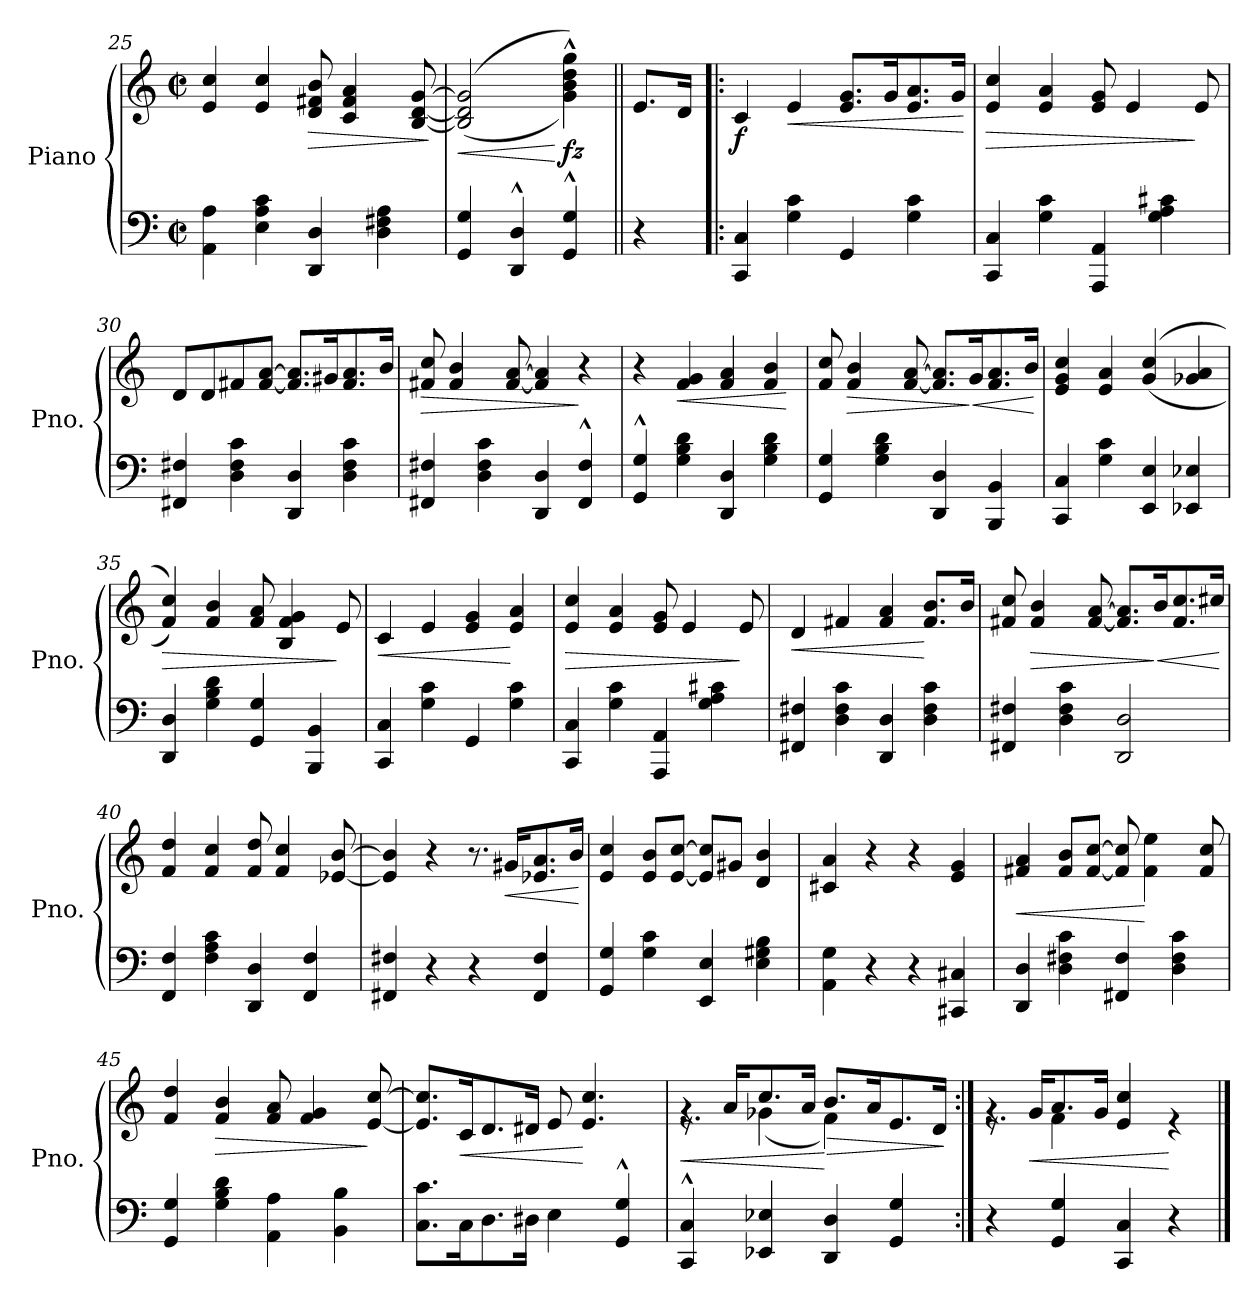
**kern	**kern	**dynam
*part1	*part1	*part1
*staff2	*staff1	*staff1/2
*I"Piano	*	*
*I'Pno.	*	*
*clefF4	*clefG2	*
*k[]	*k[]	*
*M2/2	*M2/2	*
*met(c|)	*met(c|)	*
=25	=25	=25
4AA\ 4A\	4e/ 4cc/	.
4E\ 4A\ 4c\	4e/ 4cc/	.
!	!	!LO:HP:b
4DD/ 4D/	8d/ 8f#X/ 8b/	>
.	4c/ 4f#/ 4a/	.
4D\ 4F#X\ 4A\	.	.
.	[8B/ [8d/ [8g/	.
.	.	]
=26	=26	=26
!	!	!LO:HP:b
4GG/ 4G/	(<(>2B/] 2d/] 2g/]	<
4DD/^^ 4D/^^	.	.
!	!	!LO:DY:n=1:b
4GG/^^ 4G/^^	4g\^^ 4b\^^ 4dd\^^ 4gg\^^))	[ fz
=27||	=27||	=27||
4r	8.e/L	.
.	16d/Jk	.
!!LO:PB:g=z
=28!|:	=28!|:	=28!|:
!	!	!LO:DY:b
4CC/ 4C/	4c/	f
!	!	!LO:HP:b
4G\ 4c\	4e/	<
4GG/	8.e/ 8.g/L	.
.	16g/K	.
4G\ 4c\	8.e/ 8.a/	.
.	16g/Jk	.
.	.	[
=29	=29	=29
!	!	!LO:HP:b
4CC/ 4C/	4e/ 4cc/	>
4G\ 4c\	4e/ 4a/	.
4AAA/ 4AA/	8e/ 8g/	.
.	4e/	.
4G\ 4A\ 4c#X\	.	.
.	8e/	]
=30	=30	=30
4FF#X/ 4F#X/	8d/L	.
.	8d/	.
4D\ 4F#\ 4c\	8f#X/	.
.	[8f#/ [8a/J	.
4DD/ 4D/	8.f#/] 8.a/]L	.
.	16g#X/K	.
4D\ 4F#\ 4c\	8.f#/ 8.a/	.
.	16b/Jk	.
=31	=31	=31
!	!	!LO:HP:b
4FF#X/ 4F#X/	8f#X/ 8cc/	>
.	4f#/ 4b/	.
4D\ 4F#\ 4c\	.	.
.	[8f#/ [8a/	.
4DD/ 4D/	4f#/] 4a/]	.
4FF#/^^ 4F#/^^	4r	]
=32	=32	=32
4GG/^^ 4G/^^	4r	.
!	!	!LO:HP:b
4G\ 4B\ 4d\	4f/ 4g/	<
4DD/ 4D/	4f/ 4a/	.
4G\ 4B\ 4d\	4f/ 4b/	.
.	.	[
!!LO:LB:g=z
=33	=33	=33
4GG/ 4G/	8f/ 8cc/	.
!	!	!LO:HP:b
.	4f/ 4b/	>
4G\ 4B\ 4d\	.	.
.	[8f/ [8a/	.
4DD/ 4D/	8.f/] 8.a/]L	.
!	!	!LO:HP:n=1:b
.	16g/K	] <
4BBB/ 4BB/	8.f/ 8.a/	.
.	16b/Jk	.
.	.	[
=34	=34	=34
4CC/ 4C/	4e/ 4g/ 4cc/	.
4G\ 4c\	4e/ 4a/	.
4EE/ 4E/	(>(<4g/ 4cc/	.
4EE-X/ 4E-X/	4g-X/ 4a/	.
=35	=35	=35
!	!	!LO:HP:b
4DD/ 4D/	4f/ 4cc/))	>
4G\ 4B\ 4d\	4f/ 4b/	.
4GG/ 4G/	8f/ 8a/	.
.	4B/ 4f/ 4g/	.
4BBB/ 4BB/	.	.
.	8e/	]
=36	=36	=36
!	!	!LO:HP:b
4CC/ 4C/	4c/	<
4G\ 4c\	4e/	.
4GG/	4e/ 4g/	.
4G\ 4c\	4e/ 4a/	[
=37	=37	=37
!	!	!LO:HP:b
4CC/ 4C/	4e/ 4cc/	>
4G\ 4c\	4e/ 4a/	.
4AAA/ 4AA/	8e/ 8g/	.
.	4e/	.
4G\ 4A\ 4c#X\	.	.
.	8e/	]
=38	=38	=38
!	!	!LO:HP:b
4FF#X/ 4F#X/	4d/	<
4D\ 4F#\ 4c\	4f#X/	.
4DD/ 4D/	4f#/ 4a/	.
4D\ 4F#\ 4c\	8.f#/ 8.b/L	[
.	16b/Jk	.
!!LO:LB:g=z
=39	=39	=39
4FF#X/ 4F#X/	8f#X/ 8cc/	.
!	!	!LO:HP:b
.	4f#/ 4b/	>
4D\ 4F#\ 4c\	.	.
.	[8f#/ [8a/	.
2DD/ 2D/	8.f#/] 8.a/]L	.
!	!	!LO:HP:n=1:b
.	16b/K	] <
.	8.f#/ 8.cc/	.
.	16cc#X/Jk	.
.	.	[
=40	=40	=40
4FF/ 4F/	4f/ 4dd/	.
4F\ 4A\ 4c\	4f/ 4cc/	.
4DD/ 4D/	8f/ 8dd/	.
.	4f/ 4cc/	.
4FF/ 4F/	.	.
.	[8e-X/ [8b/	.
=41	=41	=41
4FF#X/ 4F#X/	4e-/] 4b/]	.
4r	4r	.
4r	8.r	.
!	!	!LO:HP:b
.	16g#X/KL	<
4FF#/ 4F#/	8.e-X/ 8.a/	.
.	16b/Jk	.
.	.	[
=42	=42	=42
4GG/ 4G/	4e/ 4cc/	.
4G\ 4c\	8e/ 8b/L	.
.	[8e/ [8cc/J	.
4EE/ 4E/	8e/] 8cc/]L	.
.	8g#X/J	.
4E\ 4G#X\ 4B\	4d/ 4b/	.
=43	=43	=43
4AA\ 4G\	4c#X/ 4a/	.
4r	4r	.
4r	4r	.
4CC#X/ 4C#X/	4e/ 4g/	.
!!LO:LB:g=z
=44	=44	=44
!	!	!LO:HP:b
4DD/ 4D/	4f#X/ 4a/	<
4D\ 4F#X\ 4c\	8f#/ 8b/L	.
.	[8f#/ [8cc/J	.
4FF#X/ 4F#/	8f#/] 8cc/]	.
.	4f#\ 4ee\	[
4D\ 4F#\ 4c\	.	.
.	8f#/ 8cc/	.
=45	=45	=45
4GG/ 4G/	4f/ 4dd/	.
!	!	!LO:HP:b
4G\ 4B\ 4d\	4f/ 4b/	>
4AA\ 4A\	8f/ 8a/	.
.	4f/ 4g/	.
4BB\ 4B\	.	.
.	[8e/ [8cc/	]
=46	=46	=46
8.C\ 8.c\L	8.e/] 8.cc/]L	.
!	!	!LO:HP:b
16C\K	16c/K	<
8.D\	8.d/	.
16D#X\Jk	16d#X/Jk	.
4E\	8e/	.
.	4.e/ 4.cc/	[
4GG/^^ 4G/^^	.	.
=47	=47	=47
!	!	!LO:HP:b
*	*^	*
4CC/^^ 4C/^^	8.re	4rg	<
.	16a/KL	.	.
4EE-X/ 4E-X/	8.cc/	(<4g-X\	.
.	16a/Jk	.	.
!	!	!	!LO:HP:n=1:b
4DD/ 4D/	8.b/L	4f\)	[ >
.	16a/K	.	.
4GG/ 4G/	8.e/	4ryy	.
.	16d/Jk	.	.
*	*v	*v	*
.	.	]
=48:|!	=48:|!	=48:|!
*	*^	*
4r	8.re	4rg	.
!	!	!	!LO:HP:b
.	16g/KL	.	<
4GG/ 4G/	8.a/	4f\	.
.	16g/Jk	.	.
4CC/ 4C/	4e/ 4cc/	2ryy	.
4r	4re	.	[
*	*v	*v	*
==	==	==
*-	*-	*-
